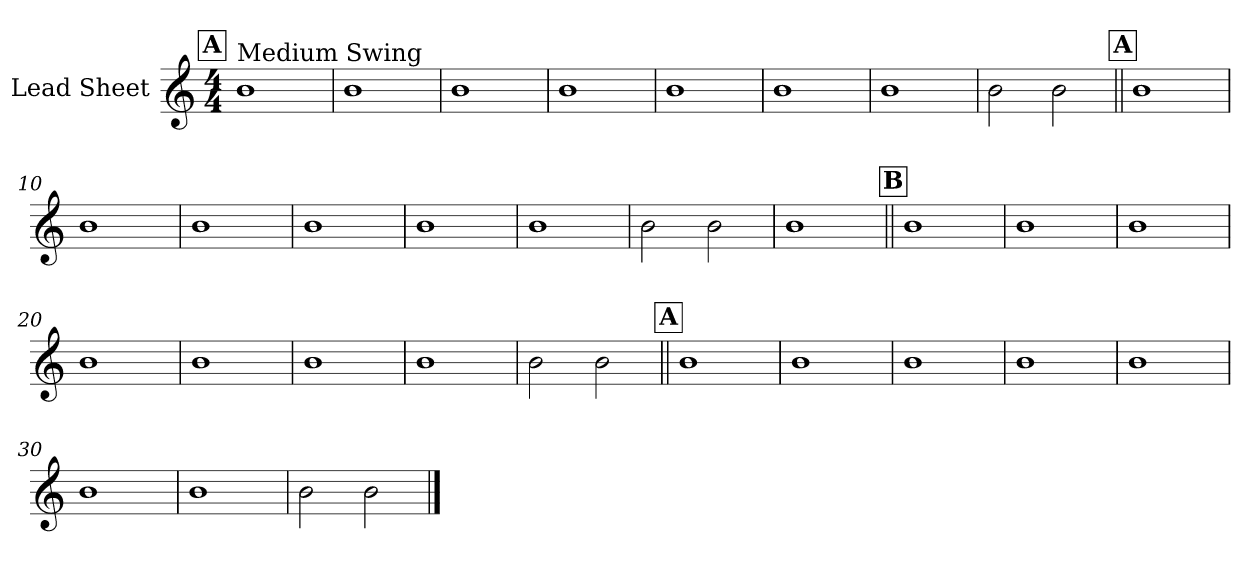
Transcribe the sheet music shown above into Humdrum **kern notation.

**kern
*part1
*staff1
*I"Lead Sheet
*clefG2
*k[]
*M4/4
!!LO:REH:place=s1:a:fs=14:t=A
=1
!LO:TX:a:t=Medium Swing
1b
=2
1b
=3
1b
=4
1b
!!LO:LB:g=z
=5
1b
=6
1b
=7
1b
=8
2b\
2b\
!!LO:LB:g=z
!!LO:REH:place=s1:a:fs=14:t=A
=9||
1b
=10
1b
=11
1b
=12
1b
!!LO:LB:g=z
=13
1b
=14
1b
=15
2b\
2b\
=16
1b
!!LO:LB:g=z
!!LO:REH:place=s1:a:fs=14:t=B
=17||
1b
=18
1b
=19
1b
=20
1b
!!LO:LB:g=z
=21
1b
=22
1b
=23
1b
=24
2b\
2b\
!!LO:LB:g=z
!!LO:REH:place=s1:a:fs=14:t=A
=25||
1b
=26
1b
=27
1b
=28
1b
!!LO:LB:g=z
=29
1b
=30
1b
=31
1b
=32
2b\
2b\
==
*-
